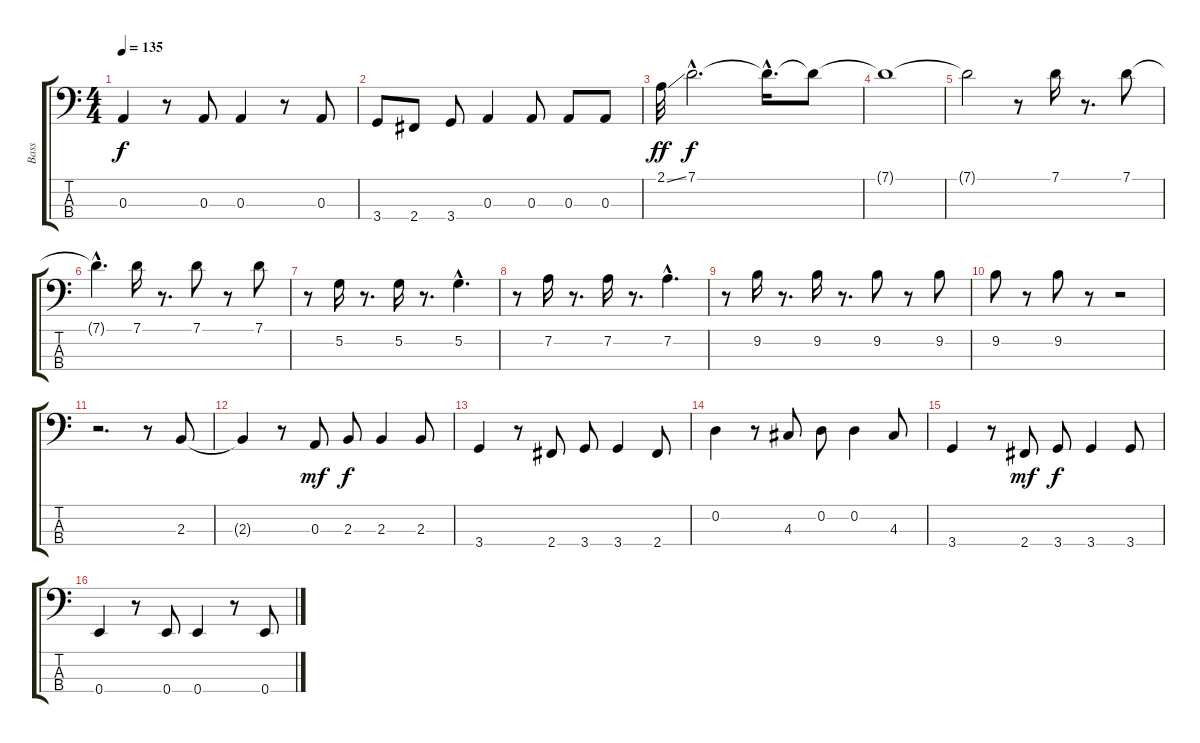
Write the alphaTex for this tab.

\track ("Bass" "Bass") {instrument electricbassfinger}
\staff {score tabs}
\tuning (G2 D2 A1 E1) {hide}
\ts (4 4)
\tempo 135
\clef f4
\ks c
0.3.4{dy f} r.8 0.3.8 0.3.4 r.8 0.3.8 |
3.4.8 2.4.8 3.4.8 0.3.4 0.3.8 0.3.8 0.3.8 |
2.1{ss}.32{dy ff} 7.1{hac}.2{d dy f} 7.1{hac t}.16{d} 7.1{t}.8 |
7.1{t}.1 |
7.1{t}.2 r.8 7.1.16 r.8{d} 7.1.8 |
7.1{hac t}.4{d} 7.1.16 r.8{d} 7.1.8 r.8 7.1.8 |
r.8 5.2.16 r.8{d} 5.2.16 r.8{d} 5.2{hac}.4{d} |
r.8 7.2.16 r.8{d} 7.2.16 r.8{d} 7.2{hac}.4{d} |
r.8 9.2.16 r.8{d} 9.2.16 r.8{d} 9.2.8 r.8 9.2.8 |
9.2.8 r.8 9.2.8 r.8 r.2 |
r.2{d} r.8 2.3.8 |
2.3{t}.4 r.8 0.3.8{dy mf} 2.3.8{dy f} 2.3.4 2.3.8 |
3.4.4 r.8 2.4.8 3.4.8 3.4.4 2.4.8 |
0.2.4 r.8 4.3.8 0.2.8 0.2.4 4.3.8 |
3.4.4 r.8 2.4.8{dy mf} 3.4.8{dy f} 3.4.4 3.4.8 |
0.4.4 r.8 0.4.8 0.4.4 r.8 0.4.8
